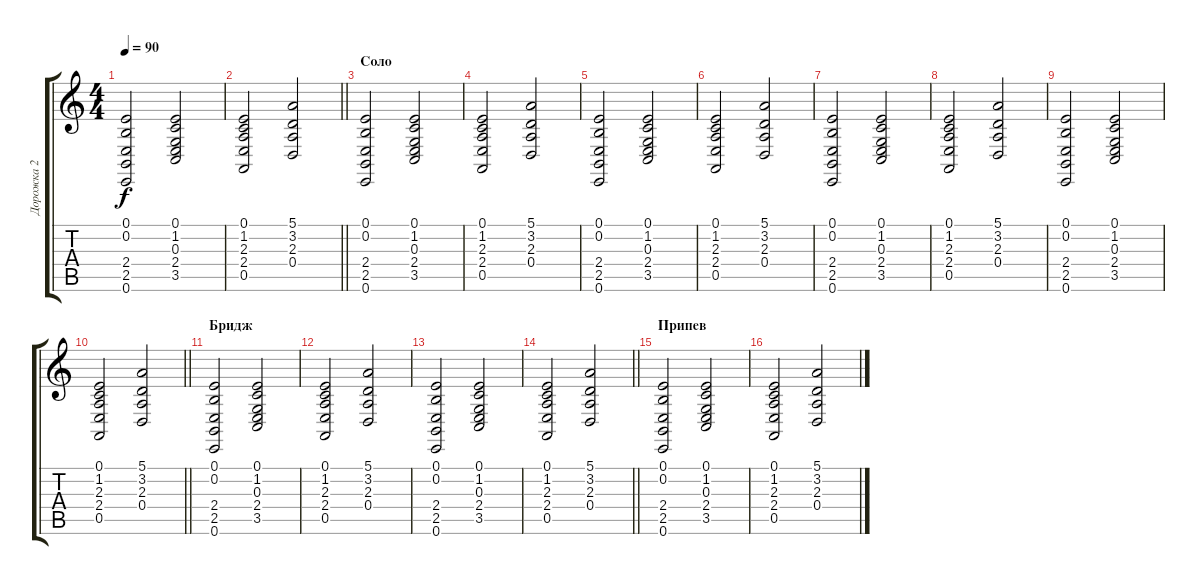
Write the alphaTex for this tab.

\track ("Дорожка 2" "Дорожка 2") {instrument stringensemble1}
\staff {score tabs}
\tuning (E4 B3 G3 D3 A2 E2) {hide}
\ts (4 4)
\tempo 90
\clef g2
\ks c
(0.1 0.2 2.4 2.5 0.6).2{dy f} (0.1 1.2 0.3 2.4 3.5).2 |
\barLineRight lightlight
(0.1 1.2 2.3 2.4 0.5).2 (5.1 3.2 2.3 0.4).2 |
\section ("" "Соло")
(0.1 0.2 2.4 2.5 0.6).2 (0.1 1.2 0.3 2.4 3.5).2 |
(0.1 1.2 2.3 2.4 0.5).2 (5.1 3.2 2.3 0.4).2 |
(0.1 0.2 2.4 2.5 0.6).2 (0.1 1.2 0.3 2.4 3.5).2 |
(0.1 1.2 2.3 2.4 0.5).2 (5.1 3.2 2.3 0.4).2 |
(0.1 0.2 2.4 2.5 0.6).2 (0.1 1.2 0.3 2.4 3.5).2 |
(0.1 1.2 2.3 2.4 0.5).2 (5.1 3.2 2.3 0.4).2 |
(0.1 0.2 2.4 2.5 0.6).2 (0.1 1.2 0.3 2.4 3.5).2 |
\barLineRight lightlight
(0.1 1.2 2.3 2.4 0.5).2 (5.1 3.2 2.3 0.4).2 |
\section ("" "Бридж")
(0.1 0.2 2.4 2.5 0.6).2 (0.1 1.2 0.3 2.4 3.5).2 |
(0.1 1.2 2.3 2.4 0.5).2 (5.1 3.2 2.3 0.4).2 |
(0.1 0.2 2.4 2.5 0.6).2 (0.1 1.2 0.3 2.4 3.5).2 |
\barLineRight lightlight
(0.1 1.2 2.3 2.4 0.5).2 (5.1 3.2 2.3 0.4).2 |
\section ("" "Припев")
(0.1 0.2 2.4 2.5 0.6).2 (0.1 1.2 0.3 2.4 3.5).2 |
(0.1 1.2 2.3 2.4 0.5).2 (5.1 3.2 2.3 0.4).2
